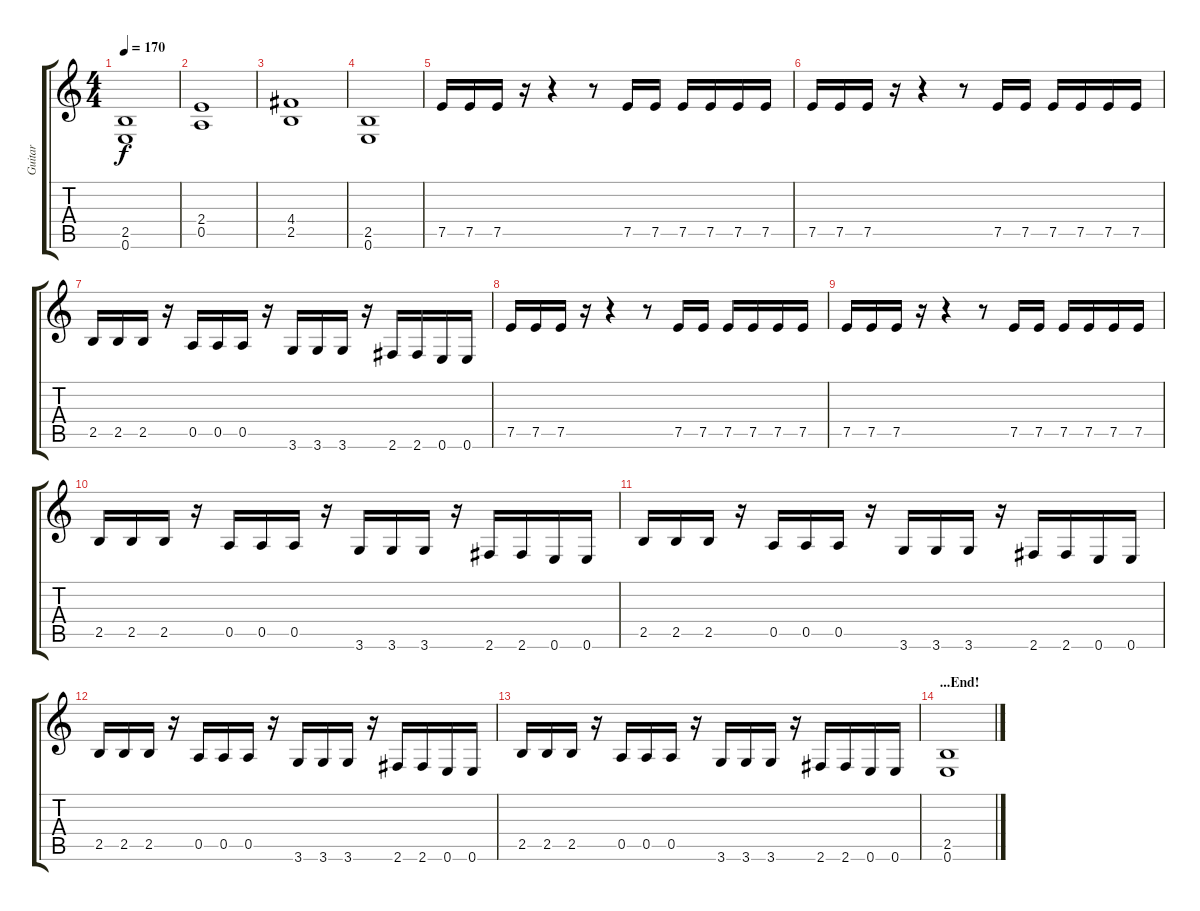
\track ("Guitar" "Guitar") {instrument overdrivenguitar}
\staff {score tabs}
\tuning (E4 B3 G3 D3 A2 E2) {hide}
\ts (4 4)
\tempo 170
\clef g2
\ks c
(2.5 0.6).1{dy f} |
(2.4 0.5).1 |
(4.4 2.5).1 |
(2.5 0.6).1 |
7.5.16 7.5.16 7.5.16 r.16 r.4 r.8 7.5.16 7.5.16 7.5.16 7.5.16 7.5.16 7.5.16 |
7.5.16 7.5.16 7.5.16 r.16 r.4 r.8 7.5.16 7.5.16 7.5.16 7.5.16 7.5.16 7.5.16 |
2.5.16 2.5.16 2.5.16 r.16 0.5.16 0.5.16 0.5.16 r.16 3.6.16 3.6.16 3.6.16 r.16 2.6.16 2.6.16 0.6.16 0.6.16 |
7.5.16 7.5.16 7.5.16 r.16 r.4 r.8 7.5.16 7.5.16 7.5.16 7.5.16 7.5.16 7.5.16 |
7.5.16 7.5.16 7.5.16 r.16 r.4 r.8 7.5.16 7.5.16 7.5.16 7.5.16 7.5.16 7.5.16 |
2.5.16 2.5.16 2.5.16 r.16 0.5.16 0.5.16 0.5.16 r.16 3.6.16 3.6.16 3.6.16 r.16 2.6.16 2.6.16 0.6.16 0.6.16 |
2.5.16 2.5.16 2.5.16 r.16 0.5.16 0.5.16 0.5.16 r.16 3.6.16 3.6.16 3.6.16 r.16 2.6.16 2.6.16 0.6.16 0.6.16 |
2.5.16 2.5.16 2.5.16 r.16 0.5.16 0.5.16 0.5.16 r.16 3.6.16 3.6.16 3.6.16 r.16 2.6.16 2.6.16 0.6.16 0.6.16 |
2.5.16 2.5.16 2.5.16 r.16 0.5.16 0.5.16 0.5.16 r.16 3.6.16 3.6.16 3.6.16 r.16 2.6.16 2.6.16 0.6.16 0.6.16 |
\section ("" "...End!")
(2.5 0.6).1
